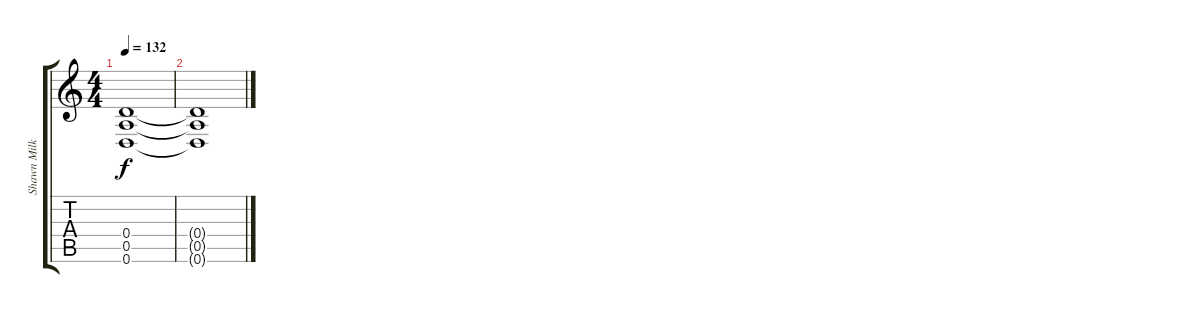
\track ("Shawn Milke - Guitar" "Shawn Milk") {instrument distortionguitar}
\staff {score tabs}
\tuning (E4 B3 G3 D3 A2 D2) {hide}
\ts (4 4)
\tempo 132
\clef g2
\ks c
(0.4{t} 0.5{t} 0.6{t}).1{dy f} |
(0.4{t} 0.5{t} 0.6{t}).1
